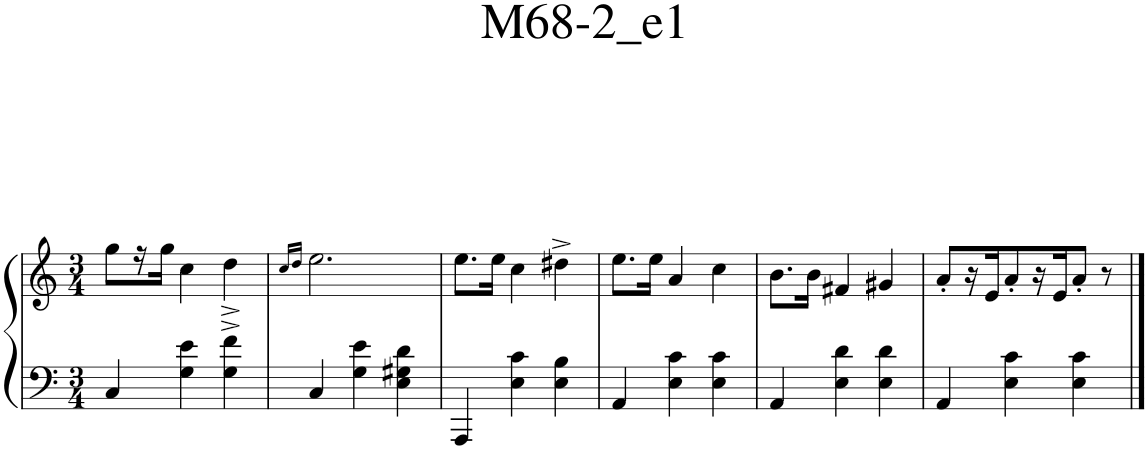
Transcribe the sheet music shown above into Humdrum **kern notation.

**kern	**kern
*part1	*part1
*staff2	*staff1
*I"Piano	*
*I'Pno.	*
*clefF4	*clefG2
*k[]	*k[]
*M3/4	*M3/4
=1	=1
4C/	8gg\L
.	16r
.	16gg\JJ
4G\ 4e\	4cc\
4G\^ 4f\^	4dd\
=2	=2
.	16qcc/LL
.	16qdd/JJ
4C/	2.ee\
4G\ 4e\	.
4E\ 4G#X\ 4d\	.
=3	=3
4AAA/	8.ee\L
.	16ee\Jk
4E\ 4c\	4cc\
4E\ 4B\	4dd#X^\
=4	=4
4AA/	8.ee\L
.	16ee\Jk
4E\ 4c\	4a/
4E\ 4c\	4cc\
=5	=5
4AA/	8.b\L
.	16b\Jk
4E\ 4d\	4f#X/
4E\ 4d\	4g#X/
=6	=6
4AA/	8a'/L
.	16r
.	16e/J
4E\ 4c\	8a'/
.	16r
.	16e/J
4E\ 4c\	8a'/J
.	8r
==	==
*-	*-
